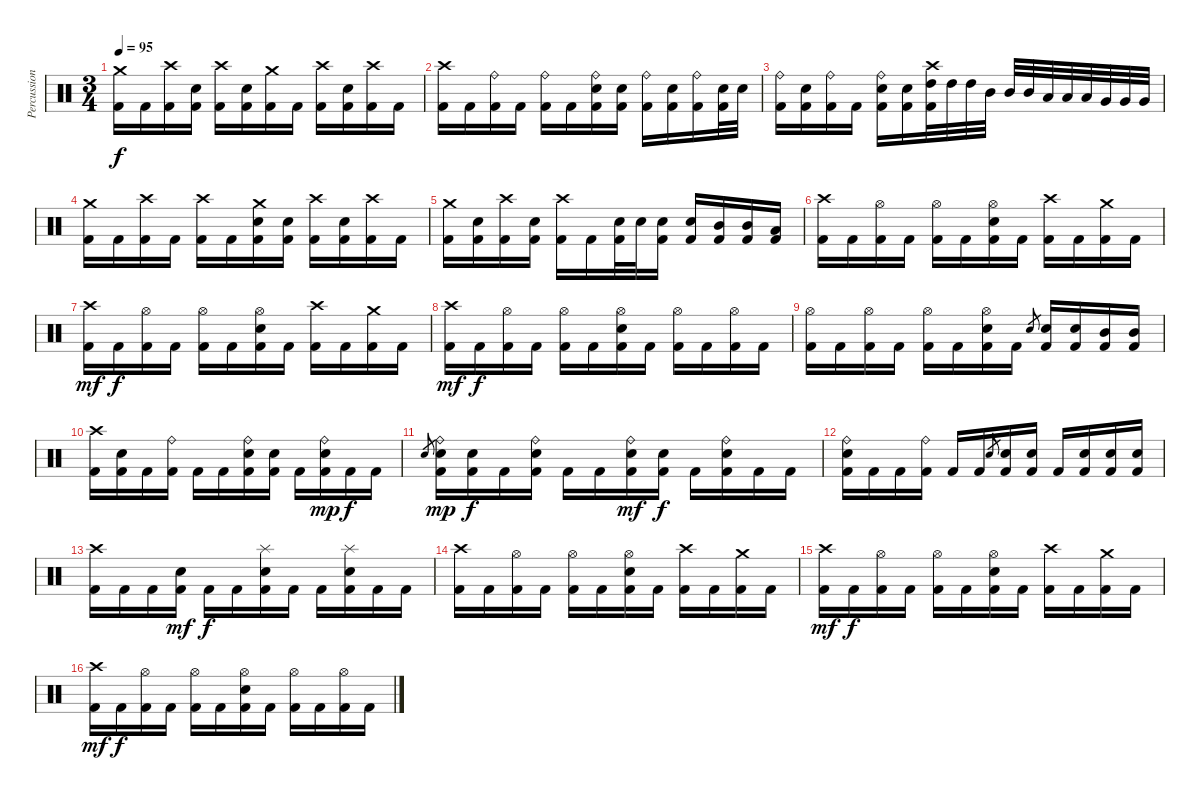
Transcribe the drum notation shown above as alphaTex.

\track ("Percussion" "Percussion") {instrument percussion}
\staff {score}
\articulation defaults
\ts (3 4)
\tempo 95
\clef neutral
\ks c
("Crash medium (hit)" "Kick (hit) 2").16{dy f} "Kick (hit) 2".16 ("Crash high (hit)" "Kick (hit) 2").16 ("Electric Snare (hit)" "Kick (hit) 2").16 ("Crash high (hit)" "Kick (hit) 2").16 ("Electric Snare (hit)" "Kick (hit) 2").16 ("Crash medium (hit)" "Kick (hit) 2").16 "Kick (hit) 2".16 ("Crash high (hit)" "Kick (hit) 2").16 ("Electric Snare (hit)" "Kick (hit) 2").16 ("Crash high (hit)" "Kick (hit) 2").16 "Kick (hit) 2".16 |
("Crash high (hit)" "Kick (hit) 2").16 "Kick (hit) 2".16 ("Ride (bell)" "Kick (hit) 2").16 "Kick (hit) 2".16 ("Ride (bell)" "Kick (hit) 2").16 "Kick (hit) 2".16 ("Ride (bell)" "Electric Snare (hit)" "Kick (hit) 2").16 ("Electric Snare (hit)" "Kick (hit) 2").16 ("Ride (bell)" "Kick (hit) 2").16 ("Electric Snare (hit)" "Kick (hit) 2").16 ("Ride (bell)" "Kick (hit) 2").16 ("Electric Snare (hit)" "Kick (hit) 2").32 "Electric Snare (hit)".32 |
("Ride (bell)" "Kick (hit) 2").16 ("Electric Snare (hit)" "Kick (hit) 2").16 ("Ride (bell)" "Kick (hit) 2").16 "Kick (hit) 2".16 ("Ride (bell)" "Electric Snare (hit)" "Kick (hit) 2").16 ("Electric Snare (hit)" "Kick (hit) 2").16 ("Crash high (hit)" "High Tom (hit)" "Kick (hit) 2").32 "High Tom (hit)".32 "High Tom (hit)".32 "Mid Tom (hit)".32 "Mid Tom (hit)".32 "Mid Tom (hit)".32 "Low Tom (hit)".32 "Low Tom (hit)".32 "Low Tom (hit)".32 "Very Low Tom (hit)".32 "Very Low Tom (hit)".32 "Very Low Tom (hit)".32 |
("Crash medium (hit)" "Kick (hit) 2").16 "Kick (hit) 2".16 ("Crash high (hit)" "Kick (hit) 2").16 "Kick (hit) 2".16 ("Crash high (hit)" "Kick (hit) 2").16 "Kick (hit) 2".16 ("Crash medium (hit)" "Electric Snare (hit)" "Kick (hit) 2").16 ("Electric Snare (hit)" "Kick (hit) 2").16 ("Crash high (hit)" "Kick (hit) 2").16 ("Electric Snare (hit)" "Kick (hit) 2").16 ("Crash high (hit)" "Kick (hit) 2").16 "Kick (hit) 2".16 |
("Crash medium (hit)" "Kick (hit) 2").16 ("Electric Snare (hit)" "Kick (hit) 2").16 ("Crash high (hit)" "Kick (hit) 2").16 ("Electric Snare (hit)" "Kick (hit) 2").16 ("Crash high (hit)" "Kick (hit) 2").16 "Kick (hit) 2".16 ("Electric Snare (hit)" "Kick (hit) 2").32 "Electric Snare (hit)".32 ("Electric Snare (hit)" "Kick (hit) 2").16 ("Electric Snare (hit)" "Kick (hit) 2").16 ("Mid Tom (hit)" "Kick (hit) 2").16 ("Mid Tom (hit)" "Kick (hit) 2").16 ("Low Tom (hit)" "Kick (hit) 2").16 |
\section ("" "")
("Crash high (hit)" "Kick (hit) 2").16 "Kick (hit) 2".16 ("Hi-Hat (open)" "Kick (hit) 2").16 "Kick (hit) 2".16 ("Hi-Hat (open)" "Kick (hit) 2").16 "Kick (hit) 2".16 ("Hi-Hat (open)" "Electric Snare (hit)" "Kick (hit) 2").16 "Kick (hit) 2".16 ("Crash high (hit)" "Kick (hit) 2").16 "Kick (hit) 2".16 ("Crash medium (hit)" "Kick (hit) 2").16 "Kick (hit) 2".16 |
("Crash high (hit)" "Kick (hit) 2").16{dy mf} "Kick (hit) 2".16{dy f} ("Hi-Hat (open)" "Kick (hit) 2").16 "Kick (hit) 2".16 ("Hi-Hat (open)" "Kick (hit) 2").16 "Kick (hit) 2".16 ("Hi-Hat (open)" "Electric Snare (hit)" "Kick (hit) 2").16 "Kick (hit) 2".16 ("Crash high (hit)" "Kick (hit) 2").16 "Kick (hit) 2".16 ("Crash medium (hit)" "Kick (hit) 2").16 "Kick (hit) 2".16 |
("Crash high (hit)" "Kick (hit) 2").16{dy mf} "Kick (hit) 2".16{dy f} ("Hi-Hat (open)" "Kick (hit) 2").16 "Kick (hit) 2".16 ("Hi-Hat (open)" "Kick (hit) 2").16 "Kick (hit) 2".16 ("Hi-Hat (open)" "Electric Snare (hit)" "Kick (hit) 2").16 "Kick (hit) 2".16 ("Hi-Hat (open)" "Kick (hit) 2").16 "Kick (hit) 2".16 ("Hi-Hat (open)" "Kick (hit) 2").16 "Kick (hit) 2".16 |
("Hi-Hat (open)" "Kick (hit) 2").16 "Kick (hit) 2".16 ("Hi-Hat (open)" "Kick (hit) 2").16 "Kick (hit) 2".16 ("Hi-Hat (open)" "Kick (hit) 2").16 "Kick (hit) 2".16 ("Hi-Hat (open)" "Electric Snare (hit)" "Kick (hit) 2").16 "Kick (hit) 2".16 "Electric Snare (hit)".8{gr} ("Electric Snare (hit)" "Kick (hit) 2").16 ("Electric Snare (hit)" "Kick (hit) 2").16 ("Mid Tom (hit)" "Kick (hit) 2").16 ("Mid Tom (hit)" "Kick (hit) 2").16 |
("Crash high (hit)" "Kick (hit) 2").16 ("Electric Snare (hit)" "Kick (hit) 2").16 "Kick (hit) 2".16 ("Ride (bell)" "Kick (hit) 2").16 "Kick (hit) 2".16 "Kick (hit) 2".16 ("Ride (bell)" "Electric Snare (hit)" "Kick (hit) 2").16 ("Electric Snare (hit)" "Kick (hit) 2").16 "Kick (hit) 2".16 ("Ride (bell)" "Electric Snare (hit)" "Kick (hit) 2").16{dy mp} "Kick (hit) 2".16{dy f} "Kick (hit) 2".16 |
"Electric Snare (hit)".8{gr} ("Ride (bell)" "Electric Snare (hit)" "Kick (hit) 2").16{dy mp} ("Electric Snare (hit)" "Kick (hit) 2").16{dy f} "Kick (hit) 2".16 ("Ride (bell)" "Electric Snare (hit)" "Kick (hit) 2").16 "Kick (hit) 2".16 "Kick (hit) 2".16 ("Ride (bell)" "Electric Snare (hit)" "Kick (hit) 2").16{dy mf} ("Electric Snare (hit)" "Kick (hit) 2").16{dy f} "Kick (hit) 2".16 ("Ride (bell)" "Electric Snare (hit)" "Kick (hit) 2").16 "Kick (hit) 2".16 "Kick (hit) 2".16 |
("Ride (bell)" "Electric Snare (hit)" "Kick (hit) 2").16 "Kick (hit) 2".16 "Kick (hit) 2".16 ("Ride (bell)" "Kick (hit) 2").16 "Kick (hit) 2".16 "Kick (hit) 2".16 "Electric Snare (hit)".8{gr} ("Electric Snare (hit)" "Kick (hit) 2").16 ("Electric Snare (hit)" "Kick (hit) 2").16 "Kick (hit) 2".16 ("Electric Snare (hit)" "Kick (hit) 2").16 ("Electric Snare (hit)" "Kick (hit) 2").16 ("Electric Snare (hit)" "Kick (hit) 2").16 |
("Crash high (hit)" "Kick (hit) 2").16 "Kick (hit) 2".16 "Kick (hit) 2".16 ("Electric Snare (hit)" "Kick (hit) 2").16{dy mf} "Kick (hit) 2".16{dy f} "Kick (hit) 2".16 ("Splash (hit)" "Electric Snare (hit)" "Kick (hit) 2").16 "Kick (hit) 2".16 "Kick (hit) 2".16 ("Splash (hit)" "Electric Snare (hit)" "Kick (hit) 2").16 "Kick (hit) 2".16 "Kick (hit) 2".16 |
("Crash high (hit)" "Kick (hit) 2").16 "Kick (hit) 2".16 ("Hi-Hat (open)" "Kick (hit) 2").16 "Kick (hit) 2".16 ("Hi-Hat (open)" "Kick (hit) 2").16 "Kick (hit) 2".16 ("Hi-Hat (open)" "Electric Snare (hit)" "Kick (hit) 2").16 "Kick (hit) 2".16 ("Crash high (hit)" "Kick (hit) 2").16 "Kick (hit) 2".16 ("Crash medium (hit)" "Kick (hit) 2").16 "Kick (hit) 2".16 |
("Crash high (hit)" "Kick (hit) 2").16{dy mf} "Kick (hit) 2".16{dy f} ("Hi-Hat (open)" "Kick (hit) 2").16 "Kick (hit) 2".16 ("Hi-Hat (open)" "Kick (hit) 2").16 "Kick (hit) 2".16 ("Hi-Hat (open)" "Electric Snare (hit)" "Kick (hit) 2").16 "Kick (hit) 2".16 ("Crash high (hit)" "Kick (hit) 2").16 "Kick (hit) 2".16 ("Crash medium (hit)" "Kick (hit) 2").16 "Kick (hit) 2".16 |
("Crash high (hit)" "Kick (hit) 2").16{dy mf} "Kick (hit) 2".16{dy f} ("Hi-Hat (open)" "Kick (hit) 2").16 "Kick (hit) 2".16 ("Hi-Hat (open)" "Kick (hit) 2").16 "Kick (hit) 2".16 ("Hi-Hat (open)" "Electric Snare (hit)" "Kick (hit) 2").16 "Kick (hit) 2".16 ("Hi-Hat (open)" "Kick (hit) 2").16 "Kick (hit) 2".16 ("Hi-Hat (open)" "Kick (hit) 2").16 "Kick (hit) 2".16
